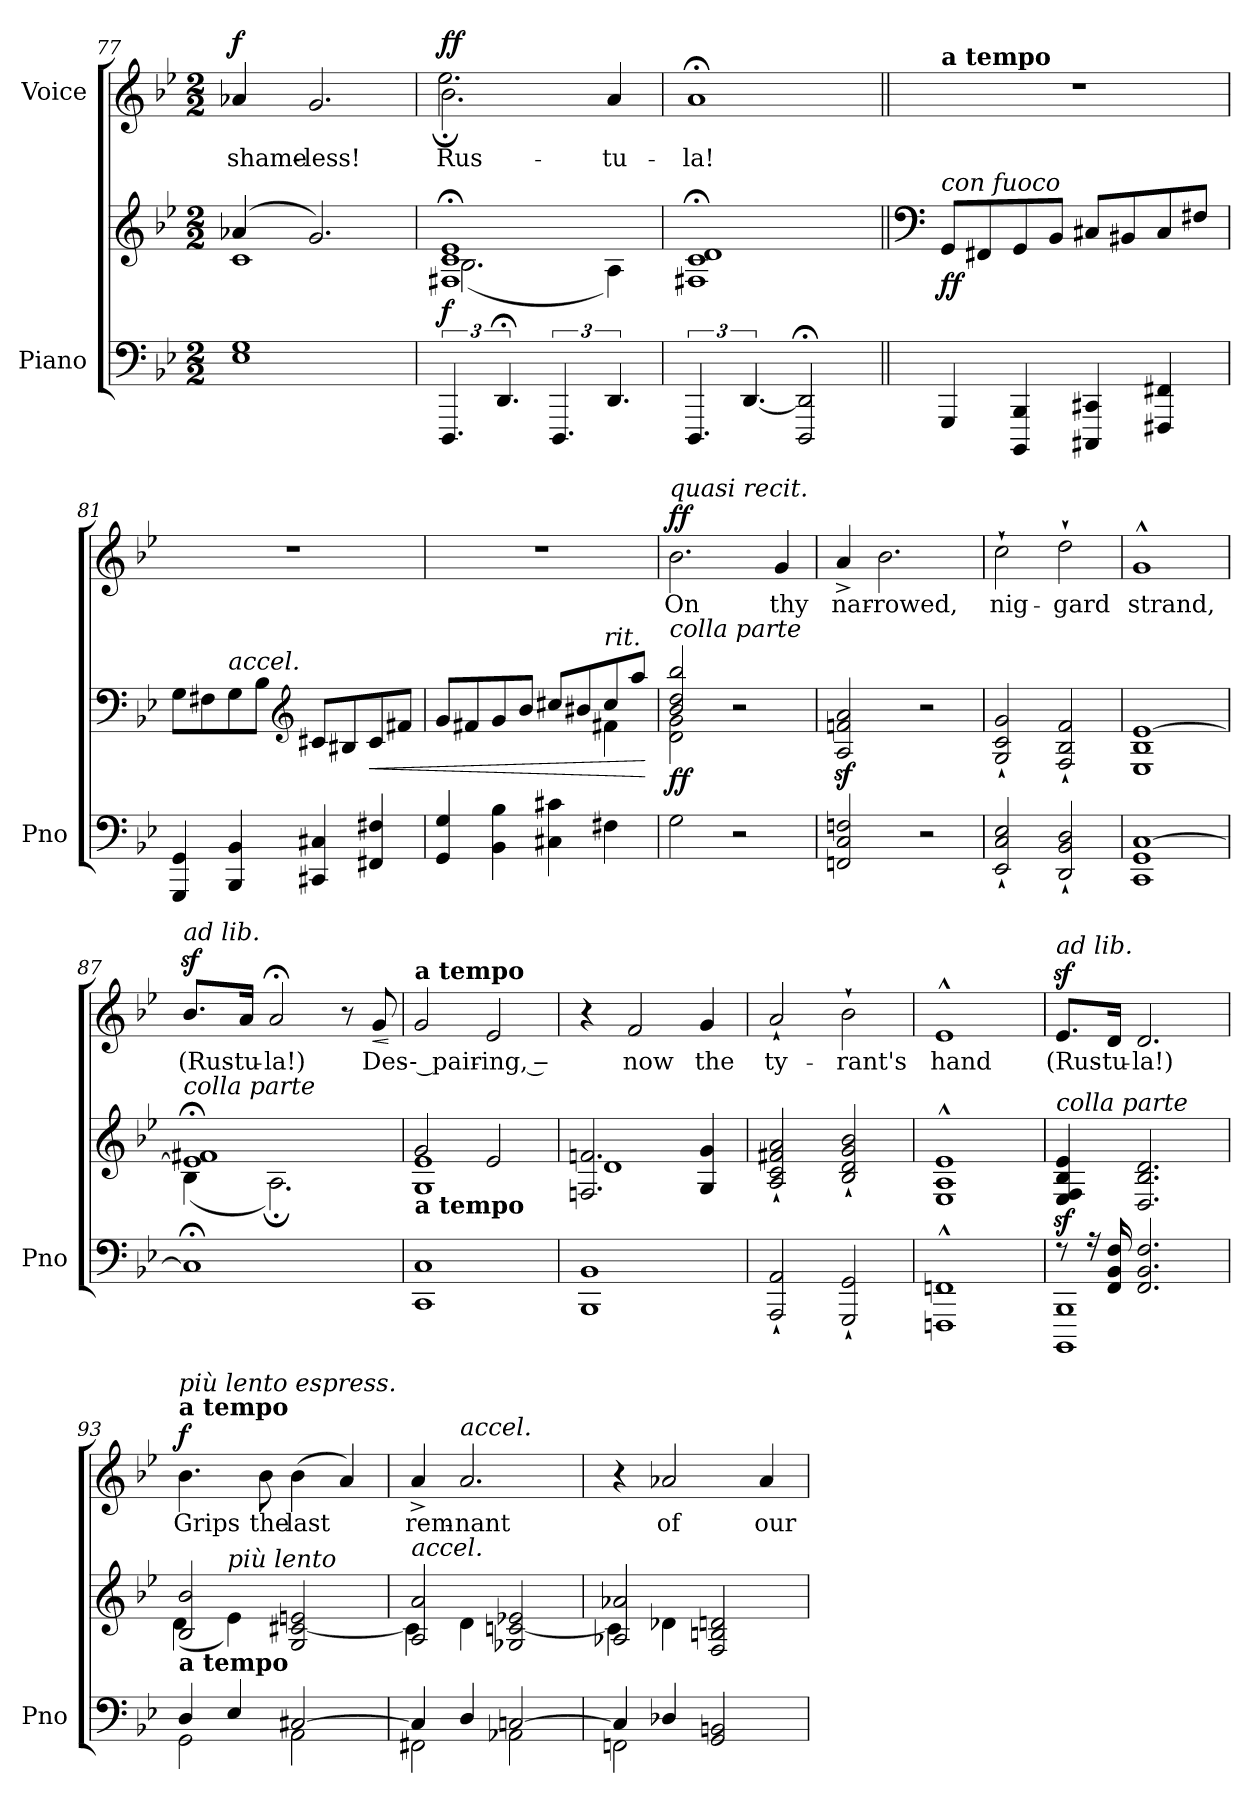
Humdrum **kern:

**kern	**kern	**dynam	**kern	**text	**dynam
*part2	*part2	*part2	*part1	*part1	*part1
*staff3	*staff2	*staff2/3	*staff1	*staff1	*staff1
*I"Piano	*	*	*I"Voice	*	*
*I'Pno	*	*	*	*	*
*clefF4	*clefG2	*	*clefG2	*	*
*k[b-e-]	*k[b-e-]	*	*k[b-e-]	*	*
*M2/2	*M2/2	*	*M2/2	*	*
=77	=77	=77	=77	=77	=77
*	*^	*	*	*	*
!	!	!	!	!	!	!LO:DY:a
1E- 1G	(4a-X/	1c	.	4a-X/	shame-	f
.	2.g/)	.	.	2.g/	-less!	.
=78	=78	=78	=78	=78	=78	=78
*	*	*	*	*^	*	*
!	!	!	!LO:DY:b	!	!	!	!LO:DY:a
6.DDD/	1F#X;< 1c;< 1e-;<	(2.B-\	f	2.b-\	2.ee-;<\	Rus-	ff
6.DD;/	.	.	.	.	.	.	.
6.DDD/	.	.	.	.	.	.	.
6.DD/	.	4A\)	.	4a/	4ryy	-tu-	.
*	*v	*v	*	*	*	*	*
*	*	*	*v	*v	*	*
=79	=79	=79	=79	=79	=79
6.DDD/	1F#X;< 1c;< 1d;<	.	1a;<	-la!	.
[6.DD/	.	.	.	.	.
2DDD/; 2DD/];	.	.	.	.	.
=80||	=80||	=80||	=80||	=80||	=80||
*	*clefF4	*	*	*	*
!	!	!	!LO:TX:a:B:t=a tempo	!	!
!	!LO:TX:i:t=con fuoco	!	!	!	!
!	!	!LO:DY:b	!	!	!
4GGG/	8GG/L	ff	1r	.	.
.	8FF#X/	.	.	.	.
4BBBB-/ 4BBB-/	8GG/	.	.	.	.
.	8BB-/J	.	.	.	.
4CCC#X/ 4CC#X/	8C#X/L	.	.	.	.
.	8BB#X/	.	.	.	.
4FFF#X/ 4FF#X/	8C#/	.	.	.	.
.	8F#X/J	.	.	.	.
=81	=81	=81	=81	=81	=81
4GGG/ 4GG/	8G\L	.	1r	.	.
.	8F#X\	.	.	.	.
!	!LO:TX:i:t=accel.	!	!	!	!
4BBB-/ 4BB-/	8G\	.	.	.	.
.	8B-\J	.	.	.	.
*	*clefG2	*	*	*	*
4CC#X/ 4C#X/	8c#X/L	.	.	.	.
.	8B#X/	.	.	.	.
!	!	!LO:HP:b	!	!	!
4FF#X/ 4F#X/	8c#/	<	.	.	.
.	8f#X/J	.	.	.	.
=82	=82	=82	=82	=82	=82
*	*^	*	*	*	*
4GG/ 4G/	8g/L	2.ryy	.	1r	.	.
.	8f#X/	.	.	.	.	.
4BB-\ 4B-\	8g/	.	.	.	.	.
.	8b-/J	.	.	.	.	.
4C#X\ 4c#X\	8cc#X/L	.	.	.	.	.
.	8b#X/	.	.	.	.	.
!	!LO:TX:i:t=rit.	!	!	!	!	!
4F#X\	8cc#/	4f#X\	.	.	.	.
.	8aa/J	.	.	.	.	.
*	*v	*v	*	*	*	*
.	.	[	.	.	.
=83	=83	=83	=83	=83	=83
*	*^	*	*	*	*
!	!	!	!	!LO:TX:i:t=quasi recit.	!	!
!	!LO:TX:i:t=colla parte	!	!	!	!	!
!	!	!	!LO:DY:b	!	!	!LO:DY:a
2G\	2b-/ 2dd/ 2bb-/	2d\ 2g\	ff	2.b-\	On	ff
2r	2r	2ryy	.	.	.	.
.	.	.	.	4g/	thy	.
*	*v	*v	*	*	*	*
=84	=84	=84	=84	=84	=84
2FFn/ 2C/ 2Fn/	2A/z< 2fn/z< 2a/z<	.	4a^>/	nar-	.
.	.	.	2.b-\	-rowed,	.
2r	2r	.	.	.	.
=85	=85	=85	=85	=85	=85
2EE-/` 2C/` 2E-/`	2G/` 2c/` 2g/`	.	2cc`\	nig-	.
2DD/` 2BB-/` 2D/`	2F/` 2B-/` 2f/`	.	2dd`\	-gard	.
=86	=86	=86	=86	=86	=86
1CC 1GG [1C	1E- 1B- [<1e-	.	1g^^	strand,	.
=87	=87	=87	=87	=87	=87
*	*^	*	*	*	*
!	!	!	!	!LO:TX:i:t=ad lib.	!	!
!	!LO:TX:i:t=colla parte	!	!	!	!	!
1C;<]	1e-];< 1f#X;<	(4B-\	.	8.b-z>/L	(Rus-	.
.	.	.	.	16a/Jk	-tu-	.
.	.	2.A;\)	.	2a;</	-la!)	.
.	.	.	.	8r	.	.
!	!	!	!	!	!	!LO:HP:b
.	.	.	.	8g/	Des-	<
*	*v	*v	*	*	*	*
.	.	.	.	.	[
=88	=88	=88	=88	=88	=88
*	*^	*	*	*	*
!	!	!	!	!LO:TX:a:B:t=a tempo	!	!
!	!LO:TX:b:B:t=a tempo	!	!	!	!	!
1CC 1C	2g/	1G 1e-	.	2g/	-- pair-	.
.	2e-/	.	.	2e-/	-ing, ‒	.
=89	=89	=89	=89	=89	=89	=89
1BBB- 1BB-	2.Fn/ 2.fn/	1d	.	4r	.	.
.	.	.	.	2f/	now	.
.	4G/ 4g/	.	.	4g/	the	.
*	*v	*v	*	*	*	*
=90	=90	=90	=90	=90	=90
2AAA/` 2AA/`	2A/` 2c/` 2f#X/` 2a/`	.	2a`>/	ty-	.
2GGG/` 2GG/`	2B-/` 2d/` 2g/` 2b-/`	.	2b-`\	-rant's	.
=91	=91	=91	=91	=91	=91
1FFFn^^ 1FFn^^	1E-^^ 1A^^ 1e-^^	.	1e-^^	hand	.
=92	=92	=92	=92	=92	=92
*^	*	*	*	*	*
!	!	!	!	!LO:TX:i:t=ad lib.	!	!
!	!	!LO:TX:i:t=colla parte	!	!	!	!
8r	1BBBB- 1BBB-	4E-/z< 4F/z< 4B-/z< 4e-/z<	.	8.e-z>/L	(Rus-	.
16r	.	.	.	.	.	.
16FF/ 16BB-/ 16F/	.	.	.	16d/Jk	-tu-	.
2.FF/ 2.BB-/ 2.F/	.	2.D/ 2.B-/ 2.d/	.	2.d/	-la!)	.
=93	=93	=93	=93	=93	=93	=93
*	*	*^	*	*	*	*
!	!	!	!	!	!LO:TX:a:B:t=a tempo	!	!
!	!	!	!	!	!LO:TX:i:t=più lento    espress.	!	!
!	!	!LO:TX:b:B:t=a tempo	!	!	!	!	!
!	!	!	!	!	!	!	!LO:DY:a
4D/	2GG\	2B-/ 2b-/	(4d\	.	4.b-\	Grips	f
!	!	!	!LO:TX:i:t=più lento	!	!	!	!
4E-/	.	.	4e-\)	.	.	.	.
.	.	.	.	.	8b-\	the	.
[2C#X/	2AA\	2G/ [<2c#X/ 2en/	2ryy	.	(4b-\	last	.
.	.	.	.	.	4a/)	.	.
=94	=94	=94	=94	=94	=94	=94	=94
!	!	!LO:TX:i:t=accel.	!	!	!	!	!
4C#/]	2FF#X\	2A/ 2a/	4c#\]	.	4a^>/	rem-	.
!	!	!	!	!	!LO:TX:i:t=accel.	!	!
4D/	.	.	4d\	.	2.a/	-nant	.
[2Cn/	2AA-X\	2G-X/ [<2cn/ 2e-X/	2ryy	.	.	.	.
=95	=95	=95	=95	=95	=95	=95	=95
4C/]	2FFn\	2A-X/ 2a-X/	4c\]	.	4r	.	.
4D-X/	.	.	4d-X\	.	2a-X/	of	.
2GG/ 2BBn/	2ryy	2F/ 2Bn/ 2dn/	2ryy	.	.	.	.
.	.	.	.	.	4a-/	our	.
*v	*v	*	*	*	*	*	*
*	*v	*v	*	*	*	*
=	=	=	=	=	=
*-	*-	*-	*-	*-	*-
